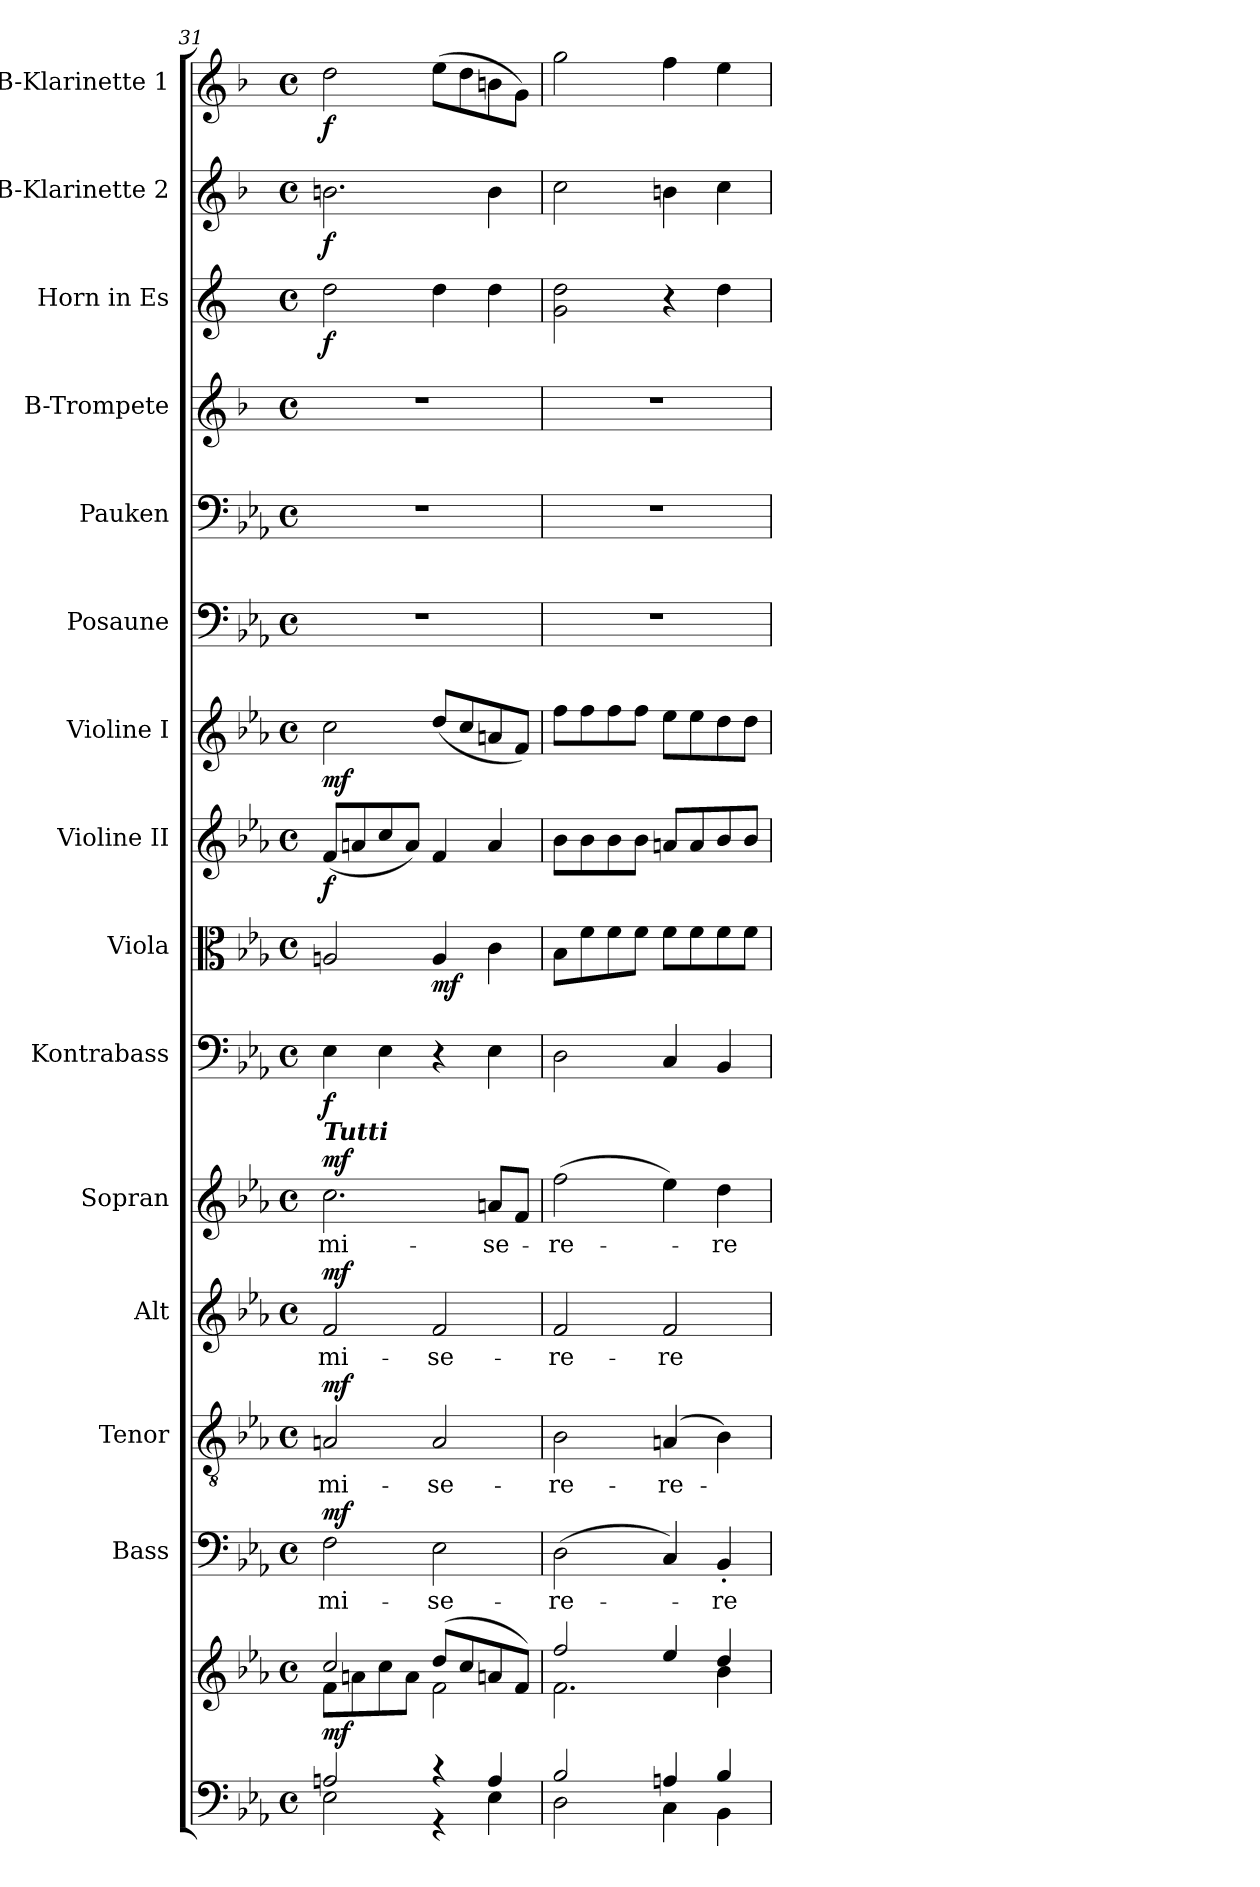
**kern	**kern	**dynam	**kern	**text	**dynam	**kern	**text	**dynam	**kern	**text	**dynam	**kern	**text	**dynam	**kern	**dynam	**kern	**dynam	**kern	**dynam	**kern	**dynam	**kern	**kern	**kern	**kern	**dynam	**kern	**dynam	**kern	**dynam
*part15	*part15	*part15	*part14	*part14	*part14	*part13	*part13	*part13	*part12	*part12	*part12	*part11	*part11	*part11	*part10	*part10	*part9	*part9	*part8	*part8	*part7	*part7	*part6	*part5	*part4	*part3	*part3	*part2	*part2	*part1	*part1
*staff16	*staff15	*staff15/16	*staff14	*staff14	*staff14	*staff13	*staff13	*staff13	*staff12	*staff12	*staff12	*staff11	*staff11	*staff11	*staff10	*staff10	*staff9	*staff9	*staff8	*staff8	*staff7	*staff7	*staff6	*staff5	*staff4	*staff3	*staff3	*staff2	*staff2	*staff1	*staff1
*	*	*	*I"Bass	*	*	*I"Tenor	*	*	*I"Alt	*	*	*I"Sopran	*	*	*I"Kontrabass	*	*I"Viola	*	*I"Violine II	*	*I"Violine I	*	*I"Posaune	*I"Pauken	*I"B-Trompete	*I"Horn in Es	*	*I"B-Klarinette 2	*	*I"B-Klarinette 1	*
*	*	*	*I'B.	*	*	*I'T.	*	*	*I'A.	*	*	*I'S.	*	*	*I'Kb.	*	*I'Vla.	*	*I'Vl. II	*	*I'Vl. I	*	*I'Pos.	*I'Pk.	*I'B Trp.	*	*	*I'B Kl. 2	*	*I'B Kl. 1	*
!!LO:PB:g=z
*clefF4	*clefG2	*	*clefF4	*	*	*clefGv2	*	*	*clefG2	*	*	*clefG2	*	*	*clefF4	*	*clefC3	*	*clefG2	*	*clefG2	*	*clefF4	*clefF4	*clefG2	*clefG2	*	*clefG2	*	*clefG2	*
*	*	*	*	*	*	*	*	*	*	*	*	*	*	*	*ITrd7c12	*	*	*	*	*	*	*	*	*	*ITrd1c2	*ITrd5c9	*	*ITrd1c2	*	*ITrd1c2	*
*k[b-e-a-]	*k[b-e-a-]	*	*k[b-e-a-]	*	*	*k[b-e-a-]	*	*	*k[b-e-a-]	*	*	*k[b-e-a-]	*	*	*k[b-e-a-]	*	*k[b-e-a-]	*	*k[b-e-a-]	*	*k[b-e-a-]	*	*k[b-e-a-]	*k[b-e-a-]	*k[b-e-a-]	*k[b-e-a-]	*	*k[b-e-a-]	*	*k[b-e-a-]	*
*E-:	*E-:	*	*E-:	*	*	*E-:	*	*	*E-:	*	*	*E-:	*	*	*E-:	*	*E-:	*	*E-:	*	*E-:	*	*E-:	*E-:	*E-:	*E-:	*	*E-:	*	*E-:	*
*M4/4	*M4/4	*	*M4/4	*	*	*M4/4	*	*	*M4/4	*	*	*M4/4	*	*	*M4/4	*	*M4/4	*	*M4/4	*	*M4/4	*	*M4/4	*M4/4	*M4/4	*M4/4	*	*M4/4	*	*M4/4	*
*met(c)	*met(c)	*	*met(c)	*	*	*met(c)	*	*	*met(c)	*	*	*met(c)	*	*	*met(c)	*	*met(c)	*	*met(c)	*	*met(c)	*	*met(c)	*met(c)	*met(c)	*met(c)	*	*met(c)	*	*met(c)	*
=31	=31	=31	=31	=31	=31	=31	=31	=31	=31	=31	=31	=31	=31	=31	=31	=31	=31	=31	=31	=31	=31	=31	=31	=31	=31	=31	=31	=31	=31	=31	=31
*^	*^	*	*	*	*	*	*	*	*	*	*	*	*	*	*	*	*	*	*	*	*	*	*	*	*	*	*	*	*	*	*
!	!	!	!	!	!	!	!	!	!	!	!	!	!	!LO:TX:a:Bi:t=Tutti	!	!	!	!	!	!	!	!	!	!	!	!	!	!	!	!	!	!	!
!	!	!	!	!LO:DY:b	!	!LO:LY:b	!LO:DY:a	!	!LO:LY:b	!LO:DY:a	!	!LO:LY:b	!LO:DY:a	!	!LO:LY:b	!LO:DY:a	!	!LO:DY:b	!	!	!	!LO:DY:b	!	!LO:DY:b	!	!	!	!	!LO:DY:b	!	!LO:DY:b	!	!LO:DY:b
2An/	2E-\	2cc/	8f\L	mf	2F\	mi-	mf	2An/	mi-	mf	2f/	mi-	mf	2.cc\	mi-	mf	4EE-\	f	2An/	.	(<8f/L	f	2cc\	mf	1r	1r	1r	2f\	f	2.an\	f	2cc\	f
.	.	.	8an\	.	.	.	.	.	.	.	.	.	.	.	.	.	.	.	.	.	8an/	.	.	.	.	.	.	.	.	.	.	.	.
.	.	.	8cc\	.	.	.	.	.	.	.	.	.	.	.	.	.	4EE-\	.	.	.	8cc/	.	.	.	.	.	.	.	.	.	.	.	.
.	.	.	8a\J	.	.	.	.	.	.	.	.	.	.	.	.	.	.	.	.	.	8a/J)	.	.	.	.	.	.	.	.	.	.	.	.
!	!	!	!	!	!	!LO:LY:b	!	!	!LO:LY:b	!	!	!LO:LY:b	!	!	!	!	!	!	!	!LO:DY:b	!	!	!	!	!	!	!	!	!	!	!	!	!
4r	4r	(>8dd/L	2f\	.	2E-\	-se-	.	2A/	-se-	.	2f/	-se-	.	.	.	.	4r	.	4A/	mf	4f/	.	(<8dd/L	.	.	.	.	4f\	.	.	.	(>8dd\L	.
.	.	8cc/	.	.	.	.	.	.	.	.	.	.	.	.	.	.	.	.	.	.	.	.	8cc/	.	.	.	.	.	.	.	.	8cc\	.
!	!	!	!	!	!	!	!	!	!	!	!	!	!	!	!LO:LY:b	!	!	!	!	!	!	!	!	!	!	!	!	!	!	!	!	!	!
4A/	4E-\	8an/	.	.	.	.	.	.	.	.	.	.	.	8an/L	-se-	.	4EE-\	.	4c\	.	4a/	.	8an/	.	.	.	.	4f\	.	4a\	.	8an\	.
.	.	8f/J)	.	.	.	.	.	.	.	.	.	.	.	8f/J	.	.	.	.	.	.	.	.	8f/J)	.	.	.	.	.	.	.	.	8f\J)	.
=32	=32	=32	=32	=32	=32	=32	=32	=32	=32	=32	=32	=32	=32	=32	=32	=32	=32	=32	=32	=32	=32	=32	=32	=32	=32	=32	=32	=32	=32	=32	=32	=32	=32
!	!	!	!	!	!	!LO:LY:b	!	!	!LO:LY:b	!	!	!LO:LY:b	!	!	!LO:LY:b	!	!	!	!	!	!	!	!	!	!	!	!	!	!	!	!	!	!
2B-/	2D\	2ff/	2.f\	.	(>2D\	-re-	.	2B-\	-re-	.	2f/	-re-	.	(>2ff\	-re-	.	2DD\	.	8B-\L	.	8b-\L	.	8ff\L	.	1r	1r	1r	2B-\ 2f\	.	2b-\	.	2ff\	.
.	.	.	.	.	.	.	.	.	.	.	.	.	.	.	.	.	.	.	8f\	.	8b-\	.	8ff\	.	.	.	.	.	.	.	.	.	.
.	.	.	.	.	.	.	.	.	.	.	.	.	.	.	.	.	.	.	8f\	.	8b-\	.	8ff\	.	.	.	.	.	.	.	.	.	.
.	.	.	.	.	.	.	.	.	.	.	.	.	.	.	.	.	.	.	8f\J	.	8b-\J	.	8ff\J	.	.	.	.	.	.	.	.	.	.
!	!	!	!	!	!	!	!	!	!LO:LY:b	!	!	!LO:LY:b	!	!	!	!	!	!	!	!	!	!	!	!	!	!	!	!	!	!	!	!	!
4An/	4C\	4ee-/	.	.	4C/)	.	.	(4An/	-re-	.	2f/	-re	.	4ee-\)	.	.	4CC/	.	8f\L	.	8an/L	.	8ee-\L	.	.	.	.	4r	.	4an\	.	4ee-\	.
.	.	.	.	.	.	.	.	.	.	.	.	.	.	.	.	.	.	.	8f\	.	8a/	.	8ee-\	.	.	.	.	.	.	.	.	.	.
!	!	!	!	!	!	!LO:LY:b	!	!	!	!	!	!	!	!	!LO:LY:b	!	!	!	!	!	!	!	!	!	!	!	!	!	!	!	!	!	!
4B-/	4BB-\	4dd/	4b-\	.	4BB-'</	-re	.	4B-\)	.	.	.	.	.	4dd\	-re	.	4BBB-/	.	8f\	.	8b-/	.	8dd\	.	.	.	.	4f\	.	4b-\	.	4dd\	.
.	.	.	.	.	.	.	.	.	.	.	.	.	.	.	.	.	.	.	8f\J	.	8b-/J	.	8dd\J	.	.	.	.	.	.	.	.	.	.
*v	*v	*	*	*	*	*	*	*	*	*	*	*	*	*	*	*	*	*	*	*	*	*	*	*	*	*	*	*	*	*	*	*	*
*	*v	*v	*	*	*	*	*	*	*	*	*	*	*	*	*	*	*	*	*	*	*	*	*	*	*	*	*	*	*	*	*	*
=	=	=	=	=	=	=	=	=	=	=	=	=	=	=	=	=	=	=	=	=	=	=	=	=	=	=	=	=	=	=	=
*-	*-	*-	*-	*-	*-	*-	*-	*-	*-	*-	*-	*-	*-	*-	*-	*-	*-	*-	*-	*-	*-	*-	*-	*-	*-	*-	*-	*-	*-	*-	*-
